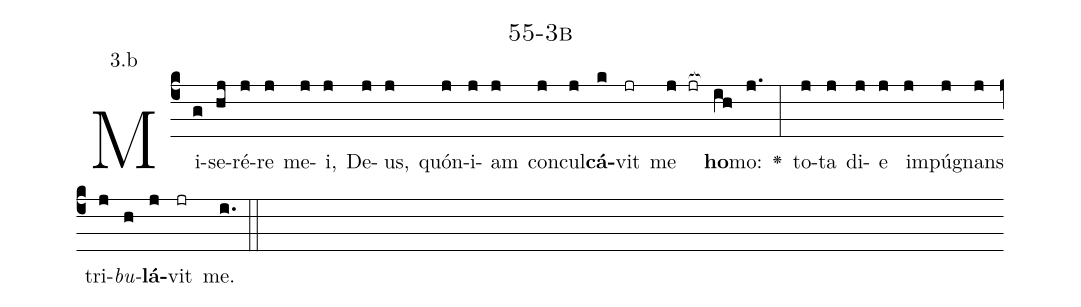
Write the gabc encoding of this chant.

name: 55-3b;
annotation: 3.b;
%%
(c4)Mi(g)se(hj)ré(j)re(j) me(j)i,(j) De(j)us,(j) quón(j)i(j)am(j) con(j)cul(j)<b>cá</b>(k)vit(jr) me(j jr[ocb:1{]) <b>ho</b>(ih[ocb:0}])mo:(j.) <v>\greheightstar</v>(:) to(j)ta(j) di(j)e(j) im(j)pú(j)gnans(j) tri(j)<i>bu</i>(h)<b>lá</b>(j)vit(jr) me.(i.) (::)


%E(j) u(j) o(j) u(h) a(j) e.(i.) (::)
